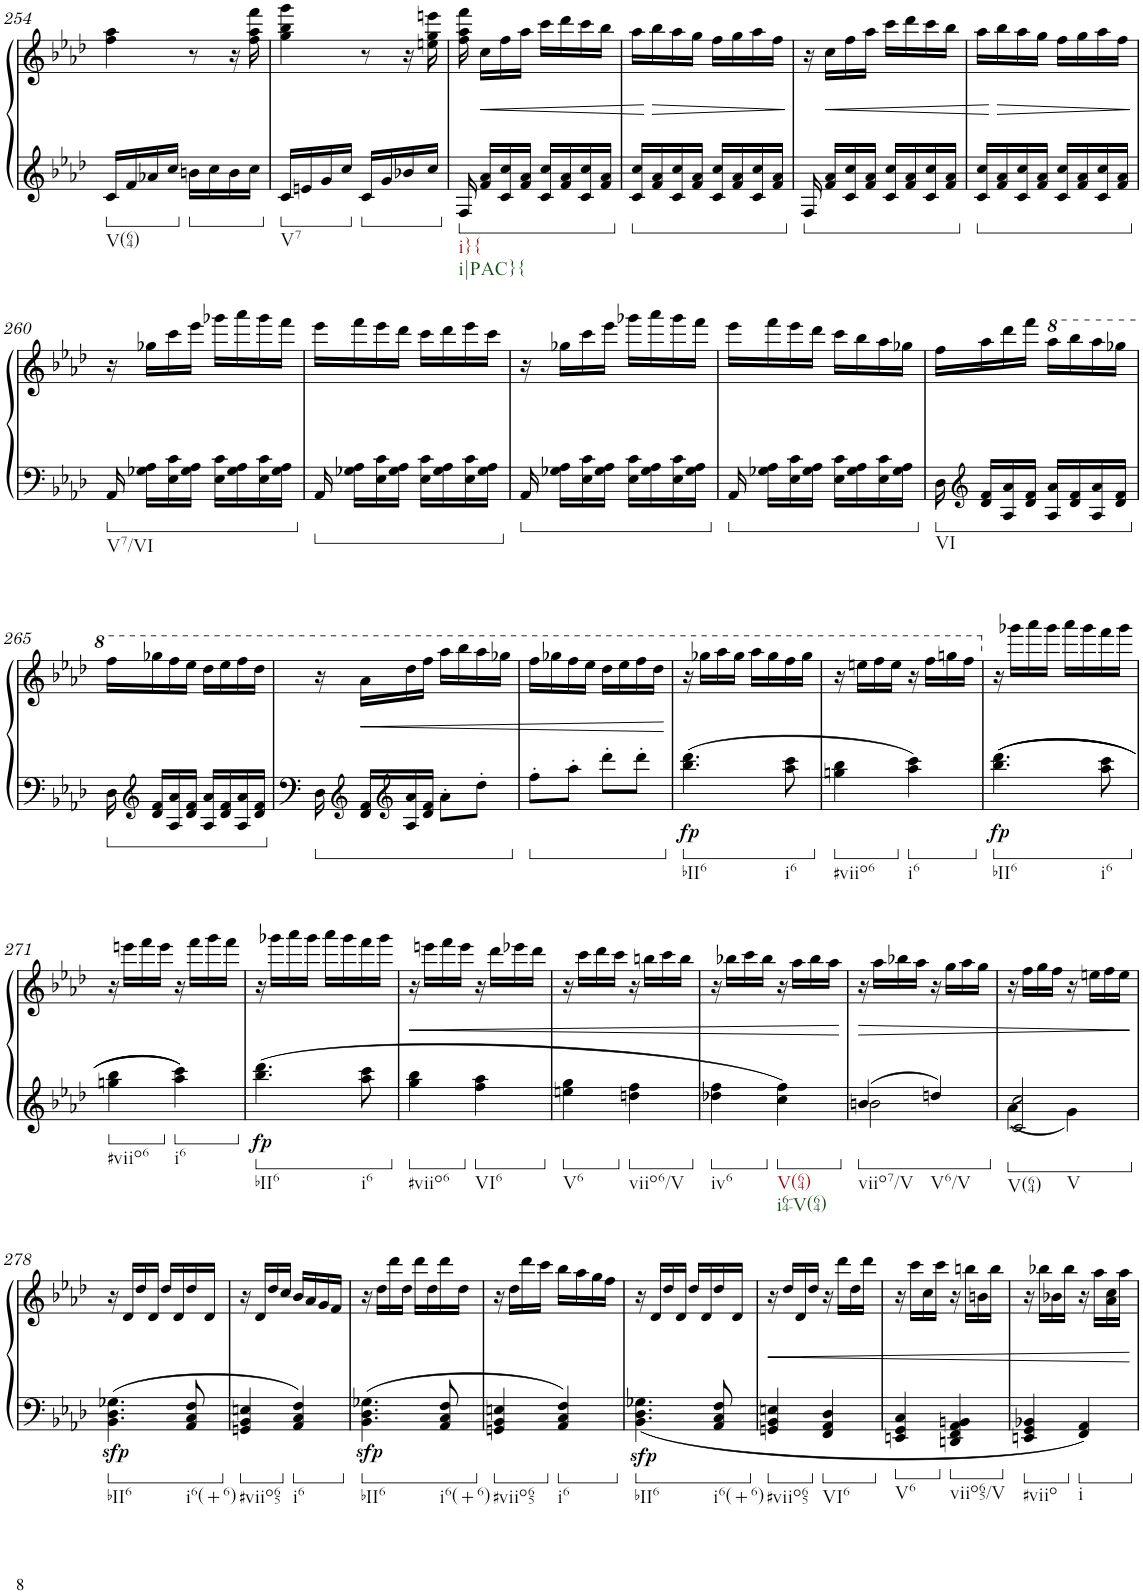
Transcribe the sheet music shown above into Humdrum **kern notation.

**kern	**kern	**dynam
*part1	*part1	*part1
*staff2	*staff1	*staff1/2
*I"Piano	*	*
*I'Pno.	*	*
!!LO:PB:g=z
*clefG2	*clefG2	*
*k[b-e-a-d-]	*k[b-e-a-d-]	*
*M2/4	*M2/4	*
=254	=254	=254
!LO:TX:b:t=V(64)	!	!
16c/LL	4ff\ 4aa-\	.
16f/	.	.
16a-X/	.	.
16cc/JJ	.	.
16bn\LL	8r	.
16cc\	.	.
16b\	16r	.
16cc\JJ	16ff\ 16aa-\ 16fff\	.
=255	=255	=255
!LO:TX:b:t=V7	!	!
16c/LL	4gg\ 4bb-\ 4ggg\	.
16en/	.	.
16g/	.	.
16cc/JJ	.	.
16c/LL	8r	.
16g/	.	.
16b-X/	16r	.
16cc/JJ	16een\ 16gg\ 16eeen\	.
=256	=256	=256
!LO:TX:b:t=i}{	!	!
!LO:TX:b:t=i|PAC}{	!	!
16F/	16ff\ 16aa-\ 16fff\	.
!	!	!LO:HP:b
16f/ 16a-/LL	16cc\LL	<
16c/ 16cc/	16ff\	.
16f/ 16a-/JJ	16aa-\JJ	.
16c/ 16cc/LL	16ccc\LL	.
16f/ 16a-/	16ddd-\	.
16c/ 16cc/	16ccc\	.
16f/ 16a-/JJ	16bb-\JJ	.
=257	=257	=257
16c/ 16cc/LL	16aa-\LL	.
!	!	!LO:HP:n=1:b
16f/ 16a-/	16bb-\	[ >
16c/ 16cc/	16aa-\	.
16f/ 16a-/JJ	16gg\JJ	.
16c/ 16cc/LL	16ff\LL	.
16f/ 16a-/	16gg\	.
16c/ 16cc/	16aa-\	.
16f/ 16a-/JJ	16ff\JJ	.
.	.	]
=258	=258	=258
16F/	16r	.
!	!	!LO:HP:b
16f/ 16a-/LL	16cc\LL	<
16c/ 16cc/	16ff\	.
16f/ 16a-/JJ	16aa-\JJ	.
16c/ 16cc/LL	16ccc\LL	.
16f/ 16a-/	16ddd-\	.
16c/ 16cc/	16ccc\	.
16f/ 16a-/JJ	16bb-\JJ	.
=259	=259	=259
16c/ 16cc/LL	16aa-\LL	.
!	!	!LO:HP:n=1:b
16f/ 16a-/	16bb-\	[ >
16c/ 16cc/	16aa-\	.
16f/ 16a-/JJ	16gg\JJ	.
16c/ 16cc/LL	16ff\LL	.
16f/ 16a-/	16gg\	.
16c/ 16cc/	16aa-\	.
16f/ 16a-/JJ	16ff\JJ	.
.	.	]
!!LO:LB:g=z
=260	=260	=260
!LO:TX:b:t=V7/VI	!	!
16AA-/	16r	.
16G-X\ 16A-\LL	16gg-X\LL	.
16E-\ 16c\	16ccc\	.
16G-\ 16A-\JJ	16eee-\JJ	.
16E-\ 16c\LL	16ggg-X\LL	.
16G-\ 16A-\	16aaa-\	.
16E-\ 16c\	16ggg-\	.
16G-\ 16A-\JJ	16fff\JJ	.
=261	=261	=261
16AA-/	16eee-\LL	.
16G-X\ 16A-\LL	16fff\	.
16E-\ 16c\	16eee-\	.
16G-\ 16A-\JJ	16ddd-\JJ	.
16E-\ 16c\LL	16ccc\LL	.
16G-\ 16A-\	16ddd-\	.
16E-\ 16c\	16eee-\	.
16G-\ 16A-\JJ	16ccc\JJ	.
=262	=262	=262
16AA-/	16r	.
16G-X\ 16A-\LL	16gg-X\LL	.
16E-\ 16c\	16ccc\	.
16G-\ 16A-\JJ	16eee-\JJ	.
16E-\ 16c\LL	16ggg-X\LL	.
16G-\ 16A-\	16aaa-\	.
16E-\ 16c\	16ggg-\	.
16G-\ 16A-\JJ	16fff\JJ	.
=263	=263	=263
16AA-/	16eee-\LL	.
16G-X\ 16A-\LL	16fff\	.
16E-\ 16c\	16eee-\	.
16G-\ 16A-\JJ	16ddd-\JJ	.
16E-\ 16c\LL	16ccc\LL	.
16G-\ 16A-\	16bb-\	.
16E-\ 16c\	16aa-\	.
16G-\ 16A-\JJ	16gg-X\JJ	.
=264	=264	=264
!LO:TX:b:t=VI	!	!
16D-\	16ff\LL	.
*clefG2	*	*
16d-/ 16f/LL	16aa-\	.
16A-/ 16a-/	16ddd-\	.
16d-/ 16f/JJ	16fff\JJ	.
16A-/ 16a-/LL	16aaa-\LL	.
16d-/ 16f/	16bbb-\	.
16A-/ 16a-/	16aaa-\	.
16d-/ 16f/JJ	16ggg-X\JJ	.
!!LO:LB:g=z
=265	=265	=265
16D-\	16fff\LL	.
*clefG2	*	*
16d-/ 16f/LL	16ggg-X\	.
16A-/ 16a-/	16fff\	.
16d-/ 16f/JJ	16eee-\JJ	.
16A-/ 16a-/LL	16ddd-\LL	.
16d-/ 16f/	16eee-\	.
16A-/ 16a-/	16fff\	.
16d-/ 16f/JJ	16ddd-\JJ	.
=266	=266	=266
16D-\	16r	.
*clefG2	*	*
!	!	!LO:HP:b
16d-/ 16f/LL	16aa-\LL	<
*clefG2	*	*
16A-/ 16a-/	16ddd-\	.
16d-/ 16f/JJ	16fff\JJ	.
8a-'\L	16aaa-\LL	.
.	16bbb-\	.
8dd-'\J	16aaa-\	.
.	16ggg-X\JJ	.
=267	=267	=267
8ff'\L	16fff\LL	.
.	16ggg-X\	.
8aa-'\J	16fff\	.
.	16eee-\JJ	.
8ddd-'\L	16ddd-\LL	.
.	16eee-\	.
8ddd-'\J	16fff\	.
.	16ddd-\JJ	.
.	.	[
=268	=268	=268
!LO:TX:b:t=bII6	!	!
!	!	!LO:DY:b=2
4.bb-\ 4.ddd-\	16r	fp
.	16ggg-X\LL	.
.	16aaa-\	.
.	16ggg-\JJ	.
.	16aaa-\LL	.
.	16ggg-\	.
!LO:TX:b:t=i6	!	!
8aa-\ 8ccc\	16fff\	.
.	16ggg-\JJ	.
=269	=269	=269
!LO:TX:b:t=#viio6	!	!
4ggn\ 4bb-\	16r	.
.	16eeen\LL	.
.	16fff\	.
.	16eee\JJ	.
!LO:TX:b:t=i6	!	!
4aa-\ 4ccc\	16r	.
.	16fff\LL	.
.	16gggn\	.
.	16fff\JJ	.
=270	=270	=270
!LO:TX:b:t=bII6	!	!
!	!	!LO:DY:b=2
4.bb-\ 4.ddd-\	16r	fp
.	16ggg-X\LL	.
.	16aaa-\	.
.	16ggg-\JJ	.
.	16aaa-\LL	.
.	16ggg-\	.
!LO:TX:b:t=i6	!	!
8aa-\ 8ccc\	16fff\	.
.	16ggg-\JJ	.
!!LO:LB:g=z
=271	=271	=271
!LO:TX:b:t=#viio6	!	!
4ggn\ 4bb-\	16r	.
.	16eeen\LL	.
.	16fff\	.
.	16eee\JJ	.
!LO:TX:b:t=i6	!	!
4aa-\ 4ccc\	16r	.
.	16fff\LL	.
.	16ggg\	.
.	16fff\JJ	.
=272	=272	=272
!LO:TX:b:t=bII6	!	!
!	!	!LO:DY:b=2
4.bb-\ 4.ddd-\	16r	fp
.	16ggg-X\LL	.
.	16aaa-\	.
.	16ggg-\JJ	.
.	16aaa-\LL	.
.	16ggg-\	.
!LO:TX:b:t=i6	!	!
8aa-\ 8ccc\	16fff\	.
.	16ggg-\JJ	.
=273	=273	=273
!LO:TX:b:t=#viio6	!	!
!	!	!LO:HP:b
4gg\ 4bb-\	16r	<
.	16eeen\LL	.
.	16fff\	.
.	16eee\JJ	.
!LO:TX:b:t=VI6	!	!
4ff\ 4aa-\	16r	.
.	16ddd-\LL	.
.	16eee-X\	.
.	16ddd-\JJ	.
=274	=274	=274
!LO:TX:b:t=V6	!	!
4een\ 4gg\	16r	.
.	16ccc\LL	.
.	16ddd-\	.
.	16ccc\JJ	.
!LO:TX:b:t=viio6/V	!	!
4ddn\ 4ff\	16r	.
.	16bbn\LL	.
.	16ccc\	.
.	16bb\JJ	.
=275	=275	=275
!LO:TX:b:t=iv6	!	!
4dd-X\ 4ff\	16r	.
.	16bb-X\LL	.
.	16ccc\	.
.	16bb-\JJ	.
!LO:TX:b:t=V(64)	!	!
!LO:TX:b:t=i64-V(64)	!	!
4cc\ 4ff\	16r	.
.	16aa-\LL	.
.	16bb-\	.
.	16aa-\JJ	.
.	.	[
=276	=276	=276
*^	*	*
!LO:TX:b:t=viio7/V	!	!	!
!	!	!	!LO:HP:b
4bn/	2b\	16r	>
.	.	16aa-\LL	.
.	.	16bb-X\	.
.	.	16aa-\JJ	.
!LO:TX:b:t=V6/V	!	!	!
4ddn/	.	16r	.
.	.	16gg\LL	.
.	.	16aa-\	.
.	.	16gg\JJ	.
=277	=277	=277	=277
!LO:TX:b:t=V(64)	!	!	!
!LO:TX:b:t=V	!	!	!
2c/ 2cc/	4a-\	16r	.
.	.	16ff\LL	.
.	.	16gg\	.
.	.	16ff\JJ	.
.	4g\	16r	.
.	.	16een\LL	.
.	.	16ff\	.
.	.	16ee\JJ	.
*v	*v	*	*
.	.	]
!!LO:LB:g=z
=278	=278	=278
!LO:TX:b:t=bII6	!	!
!	!	!LO:DY:b=2
4.BB-\ 4.D-\ 4.G-X\	16r	sfp
.	16d-/LL	.
.	16dd-/	.
.	16d-/JJ	.
.	16dd-/LL	.
.	16d-/	.
!LO:TX:b:t=i6(+6)	!	!
8AA-/ 8C/ 8F/	16dd-/	.
.	16d-/JJ	.
=279	=279	=279
!LO:TX:b:t=#viio65	!	!
4GGn/ 4BB-/ 4En/	16r	.
.	16d-/LL	.
.	16dd-/	.
.	16cc/JJ	.
!LO:TX:b:t=i6	!	!
4AA-/ 4C/ 4F/	16b-/LL	.
.	16a-/	.
.	16g/	.
.	16f/JJ	.
=280	=280	=280
!LO:TX:b:t=bII6	!	!
!	!	!LO:DY:b=2
4.BB-\ 4.D-\ 4.G-X\	16r	sfp
.	16dd-\LL	.
.	16ddd-\	.
.	16dd-\JJ	.
.	16ddd-\LL	.
.	16dd-\	.
!LO:TX:b:t=i6(+6)	!	!
8AA-/ 8C/ 8F/	16ddd-\	.
.	16dd-\JJ	.
=281	=281	=281
!LO:TX:b:t=#viio65	!	!
4GGn/ 4BB-/ 4En/	16r	.
.	16dd-\LL	.
.	16ddd-\	.
.	16ccc\JJ	.
!LO:TX:b:t=i6	!	!
4AA-/ 4C/ 4F/	16bb-\LL	.
.	16aa-\	.
.	16gg\	.
.	16ff\JJ	.
=282	=282	=282
!LO:TX:b:t=bII6	!	!
!	!	!LO:DY:b=2
4.BB-\ 4.D-\ 4.G-X\	16r	sfp
.	16d-/LL	.
.	16dd-/	.
.	16d-/JJ	.
.	16dd-/LL	.
.	16d-/	.
!LO:TX:b:t=i6(+6)	!	!
8AA-/ 8C/ 8F/	16dd-/	.
.	16d-/JJ	.
=283	=283	=283
!LO:TX:b:t=#viio65	!	!
!	!	!LO:HP:b
4GGn/ 4BB-/ 4En/	16r	<
.	16dd-/LL	.
.	16d-/	.
.	16dd-/JJ	.
!LO:TX:b:t=VI6	!	!
4FF/ 4AA-/ 4D-/	16r	.
.	16ddd-\LL	.
.	16dd-\	.
.	16ddd-\JJ	.
=284	=284	=284
!LO:TX:b:t=V6	!	!
4EEn/ 4GG/ 4C/	16r	.
.	16ccc\LL	.
.	16cc\	.
.	16ccc\JJ	.
!LO:TX:b:t=viio65/V	!	!
4DDn/ 4FF/ 4AA-/ 4BBn/	16r	.
.	16bbn\LL	.
.	16bn\	.
.	16bb\JJ	.
=285	=285	=285
!LO:TX:b:t=#viio	!	!
4EEn/ 4GG/ 4BB-X/	16r	.
.	16bb-X\LL	.
.	16b-X\	.
.	16bb-\JJ	.
!LO:TX:b:t=i	!	!
4FF/ 4AA-/	16r	.
.	16aa-\LL	.
.	16a-\ 16cc\	.
.	16aa-\JJ	.
.	.	[
=	=	=
*-	*-	*-
